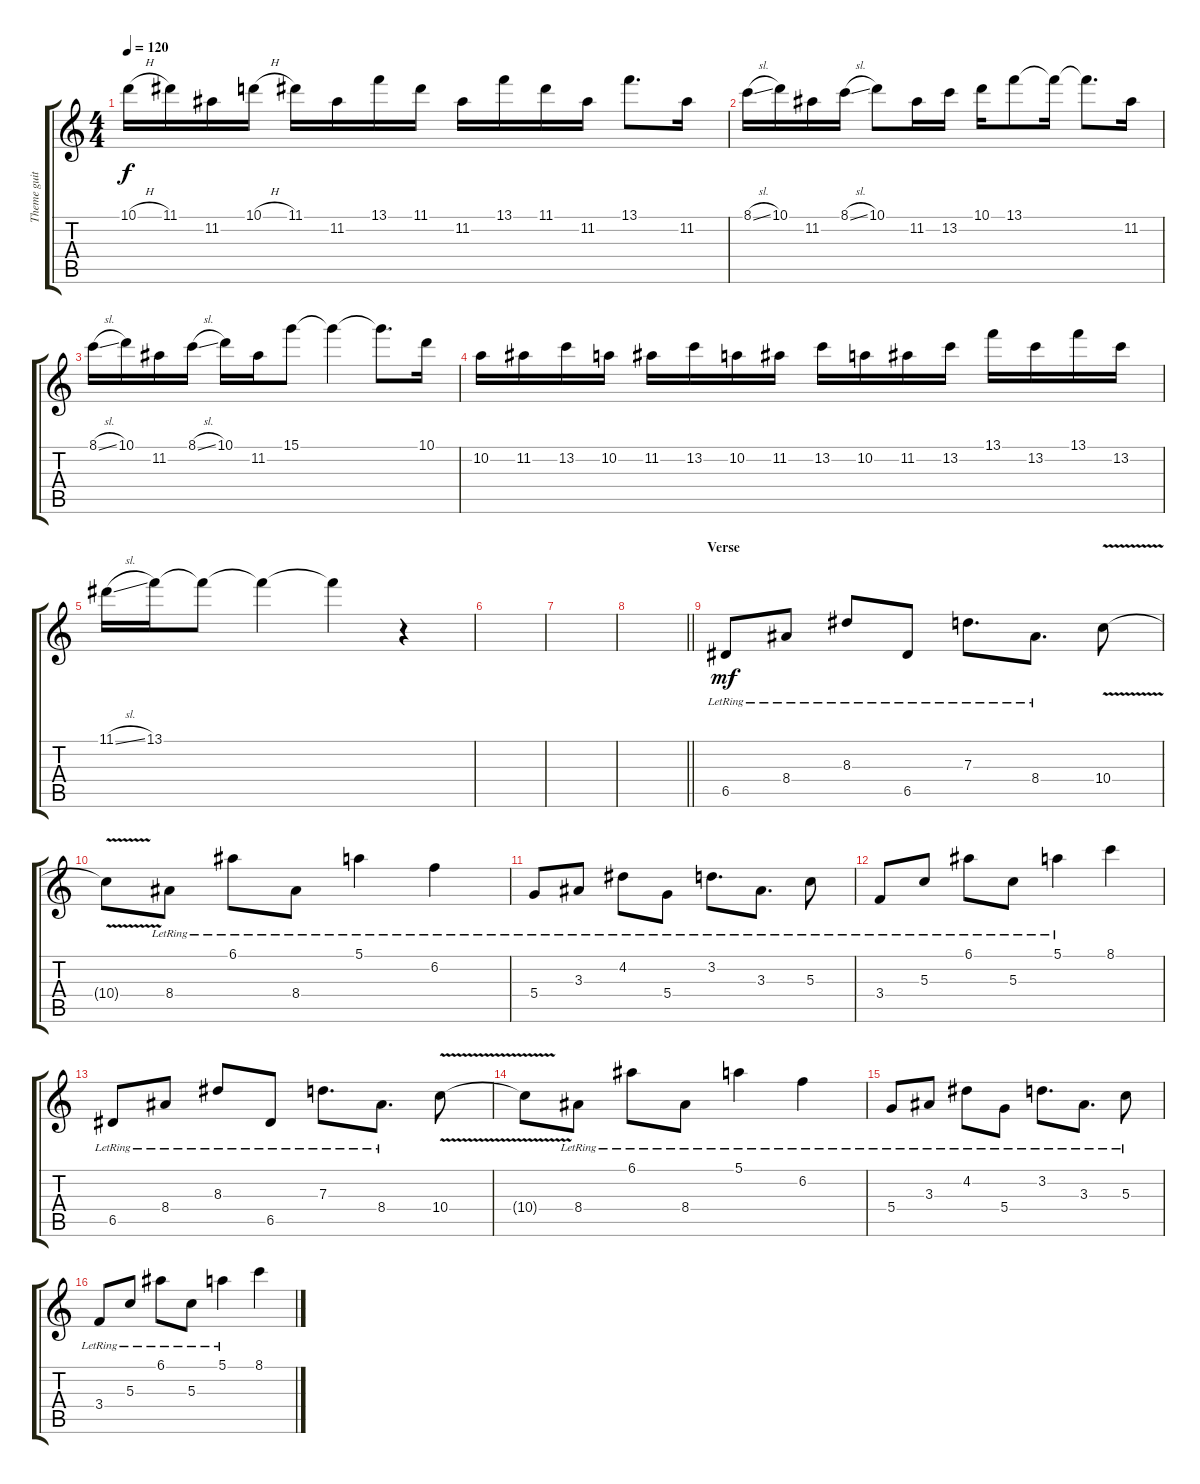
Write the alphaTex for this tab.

\track ("Theme guitar" "Theme guit") {instrument acousticguitarsteel}
\staff {score tabs}
\tuning (E4 B3 G3 D3 A2 E2) {hide}
\ts (4 4)
\tempo 120
\clef g2
\ks c
10.1{h}.16{dy f balance 2 instrument distortionguitar} 11.1.16 11.2.16 10.1{h}.16 11.1.16 11.2.16 13.1.16 11.1.16 11.2.16 13.1.16 11.1.16 11.2.16 13.1.8{d} 11.2.16 |
8.1{sl}.16 10.1.16 11.2.16 8.1{sl}.16 10.1.8 11.2.16 13.2.16 10.1.16 13.1.8 13.1{t}.16 13.1{t}.8{d} 11.2.16 |
8.1{sl}.16 10.1.16 11.2.16 8.1{sl}.16 10.1.16 11.2.16 15.1.8 15.1{t}.4 15.1{t}.8{d} 10.1.16 |
10.2.16 11.2.16 13.2.16 10.2.16 11.2.16 13.2.16 10.2.16 11.2.16 13.2.16 10.2.16 11.2.16 13.2.16 13.1.16 13.2.16 13.1.16 13.2.16 |
11.1{sl}.16 13.1.16 13.1{t}.8 13.1{t}.4{volume 8} 13.1{t}.4 r.4 |
|
|
\barLineRight lightlight
|
\section ("" "Verse")
6.5{lr}.8{dy mf balance 13 instrument acousticguitarsteel} 8.4{lr}.8 8.3{lr}.8 6.5{lr}.8 7.3{lr}.8{d} 8.4{lr}.8{d} 10.4{v}.8 |
10.4{t}.8 8.4{lr}.8 6.1{lr}.8 8.4{lr}.8 5.1{lr}.4 6.2{lr}.4 |
5.4{lr}.8 3.3{lr}.8 4.2{lr}.8 5.4{lr}.8 3.2{lr}.8{d} 3.3{lr}.8{d} 5.3{lr}.8 |
3.4{lr}.8 5.3{lr}.8 6.1{lr}.8 5.3{lr}.8 5.1{lr}.4 8.1.4 |
6.5{lr}.8 8.4{lr}.8 8.3{lr}.8 6.5{lr}.8 7.3{lr}.8{d} 8.4{lr}.8{d} 10.4{v}.8 |
10.4{t}.8 8.4{lr}.8 6.1{lr}.8 8.4{lr}.8 5.1{lr}.4 6.2{lr}.4 |
5.4{lr}.8 3.3{lr}.8 4.2{lr}.8 5.4{lr}.8 3.2{lr}.8{d} 3.3{lr}.8{d} 5.3{lr}.8 |
3.4{lr}.8 5.3{lr}.8 6.1{lr}.8 5.3{lr}.8 5.1{lr}.4 8.1.4
